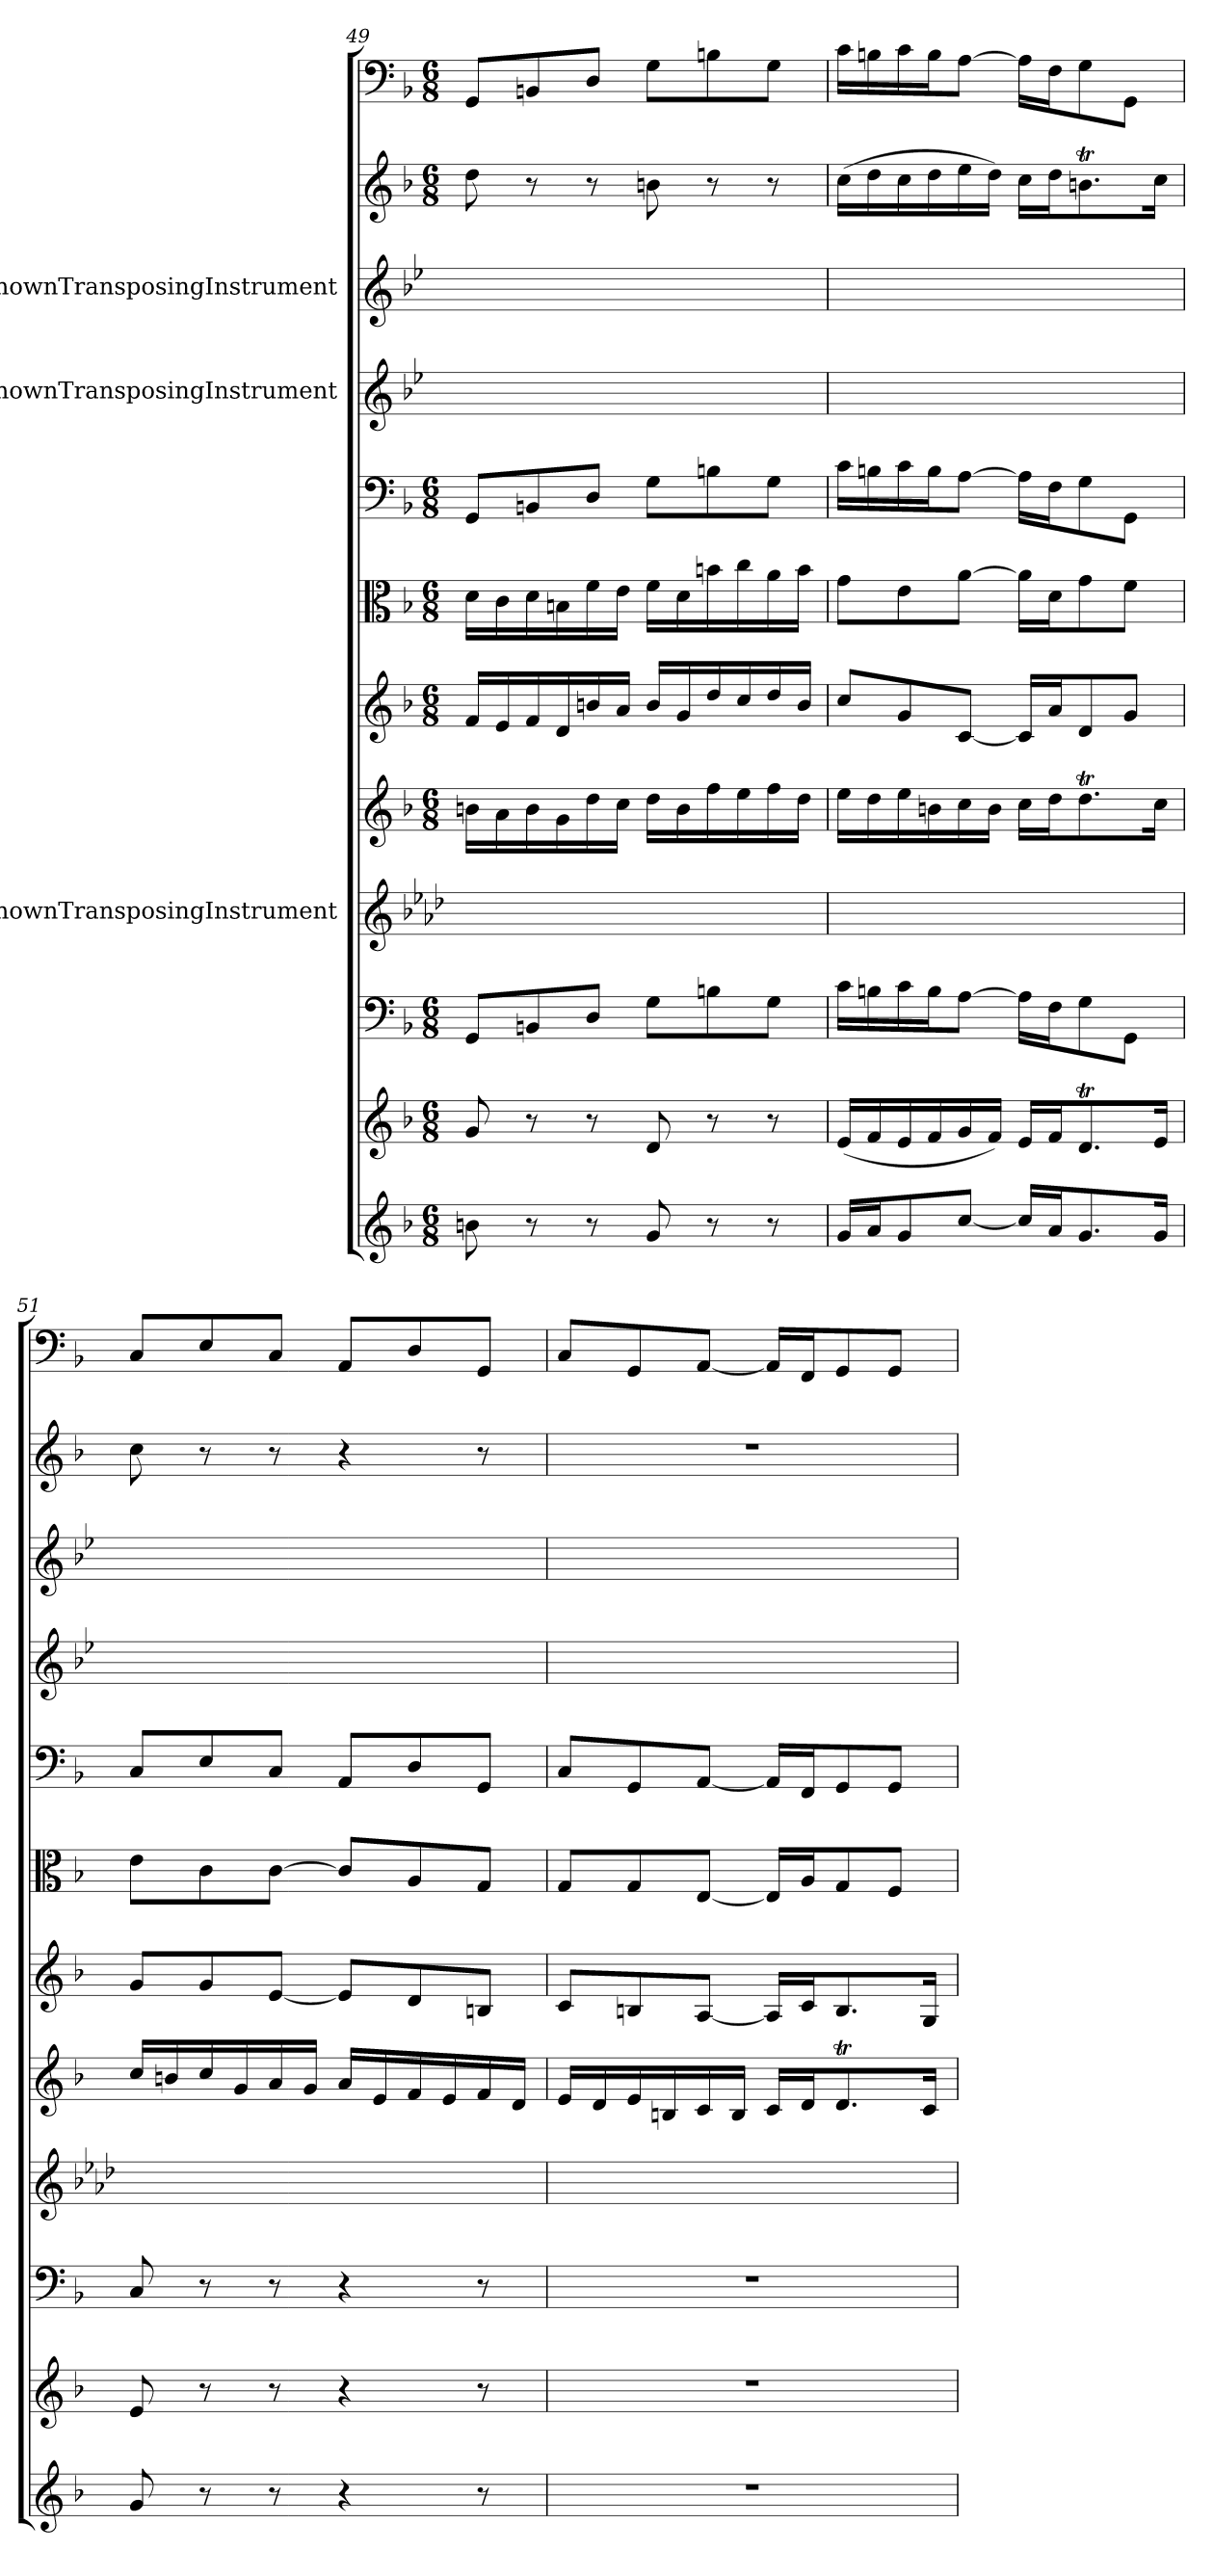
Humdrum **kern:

**kern	**kern	**kern	**kern	**kern	**kern	**kern	**kern	**kern	**kern	**kern	**kern
*part12	*part11	*part10	*part9	*part8	*part7	*part6	*part5	*part4	*part3	*part2	*part1
*staff12	*staff11	*staff10	*staff9	*staff8	*staff7	*staff6	*staff5	*staff4	*staff3	*staff2	*staff1
*	*	*	*I"UnknownTransposingInstrument	*	*	*	*	*I"UnknownTransposingInstrument	*I"UnknownTransposingInstrument	*	*
*clefG2	*clefG2	*clefF4	*clefG2	*clefG2	*clefG2	*clefC3	*clefF4	*clefG2	*clefG2	*clefG2	*clefF4
*	*	*	*ITrd2c3	*	*	*	*	*ITrd-4c-7	*ITrd-4c-7	*	*
*k[b-]	*k[b-]	*k[b-]	*k[b-]	*k[b-]	*k[b-]	*k[b-]	*k[b-]	*k[b-]	*k[b-]	*k[b-]	*k[b-]
*F:	*F:	*F:	*	*F:	*F:	*F:	*F:	*	*	*F:	*F:
*M6/8	*M6/8	*M6/8	*	*M6/8	*M6/8	*M6/8	*M6/8	*	*	*M6/8	*M6/8
=49	=49	=49	=49	=49	=49	=49	=49	=49	=49	=49	=49
8bn\	8g/	8GG/L	2.r	16bn\LL	16f/LL	16d\LL	8GG/L	2.r	2.r	8dd\	8GG/L
.	.	.	.	16a\	16e/	16c\	.	.	.	.	.
8r	8r	8BBn/	.	16b\	16f/	16d\	8BBn/	.	.	8r	8BBn/
.	.	.	.	16g\	16d/	16Bn\	.	.	.	.	.
8r	8r	8D/J	.	16dd\	16bn/	16f\	8D/J	.	.	8r	8D/J
.	.	.	.	16cc\JJ	16a/JJ	16e\JJ	.	.	.	.	.
8g/	8d/	8G\L	.	16dd\LL	16b/LL	16f\LL	8G\L	.	.	8bn\	8G\L
.	.	.	.	16b\	16g/	16d\	.	.	.	.	.
8r	8r	8Bn\	.	16ff\	16dd/	16bn\	8Bn\	.	.	8r	8Bn\
.	.	.	.	16ee\	16cc/	16cc\	.	.	.	.	.
8r	8r	8G\J	.	16ff\	16dd/	16a\	8G\J	.	.	8r	8G\J
.	.	.	.	16dd\JJ	16b/JJ	16b\JJ	.	.	.	.	.
=50	=50	=50	=50	=50	=50	=50	=50	=50	=50	=50	=50
16g/LL	(16e/LL	16c\LL	2.r	16ee\LL	8cc/L	8g\L	16c\LL	2.r	2.r	(16cc\LL	16c\LL
16a/J	16f/	16Bn\	.	16dd\	.	.	16Bn\	.	.	16dd\	16Bn\
8g/	16e/	16c\	.	16ee\	8g/	8e\	16c\	.	.	16cc\	16c\
.	16f/	16B\J	.	16bn\	.	.	16B\J	.	.	16dd\	16B\J
[8cc/J	16g/	[8A\J	.	16cc\	[8c/J	[8a\J	[8A\J	.	.	16ee\	[8A\J
.	16f/JJ)	.	.	16b\JJ	.	.	.	.	.	16dd\JJ)	.
16cc/LL]	16e/LL	16A\LL]	.	16cc\LL	16c/LL]	16a\LL]	16A\LL]	.	.	16cc\LL	16A\LL]
16a/J	16f/J	16F\J	.	16dd\J	16a/J	16d\J	16F\J	.	.	16dd\J	16F\J
8.g/	8.dT/	8G\	.	8.ddT\	8d/	8g\	8G\	.	.	8.bnt\	8G\
.	.	8GG\J	.	.	8g/J	8f\J	8GG\J	.	.	.	8GG\J
16g/Jk	16e/Jk	.	.	16cc\Jk	.	.	.	.	.	16cc\Jk	.
=51	=51	=51	=51	=51	=51	=51	=51	=51	=51	=51	=51
8g/	8e/	8C/	2.r	16cc/LL	8g/L	8e\L	8C/L	2.r	2.r	8cc\	8C/L
.	.	.	.	16bn/	.	.	.	.	.	.	.
8r	8r	8r	.	16cc/	8g/	8c\	8E/	.	.	8r	8E/
.	.	.	.	16g/	.	.	.	.	.	.	.
8r	8r	8r	.	16a/	[8e/J	[8c\J	8C/J	.	.	8r	8C/J
.	.	.	.	16g/JJ	.	.	.	.	.	.	.
4r	4r	4r	.	16a/LL	8e/L]	8c/L]	8AA/L	.	.	4r	8AA/L
.	.	.	.	16e/	.	.	.	.	.	.	.
.	.	.	.	16f/	8d/	8A/	8D/	.	.	.	8D/
.	.	.	.	16e/	.	.	.	.	.	.	.
8r	8r	8r	.	16f/	8Bn/J	8G/J	8GG/J	.	.	8r	8GG/J
.	.	.	.	16d/JJ	.	.	.	.	.	.	.
=52	=52	=52	=52	=52	=52	=52	=52	=52	=52	=52	=52
2.r	2.r	2.r	2.r	16e/LL	8c/L	8G/L	8C/L	2.r	2.r	2.r	8C/L
.	.	.	.	16d/	.	.	.	.	.	.	.
.	.	.	.	16e/	8Bn/	8G/	8GG/	.	.	.	8GG/
.	.	.	.	16Bn/	.	.	.	.	.	.	.
.	.	.	.	16c/	[8A/J	[8E/J	[8AA/J	.	.	.	[8AA/J
.	.	.	.	16B/JJ	.	.	.	.	.	.	.
.	.	.	.	16c/LL	16A/LL]	16E/LL]	16AA/LL]	.	.	.	16AA/LL]
.	.	.	.	16d/J	16c/J	16A/J	16FF/J	.	.	.	16FF/J
.	.	.	.	8.dT/	8.B/	8G/	8GG/	.	.	.	8GG/
.	.	.	.	.	.	8F/J	8GG/J	.	.	.	8GG/J
.	.	.	.	16c/Jk	16G/Jk	.	.	.	.	.	.
=	=	=	=	=	=	=	=	=	=	=	=
*-	*-	*-	*-	*-	*-	*-	*-	*-	*-	*-	*-
